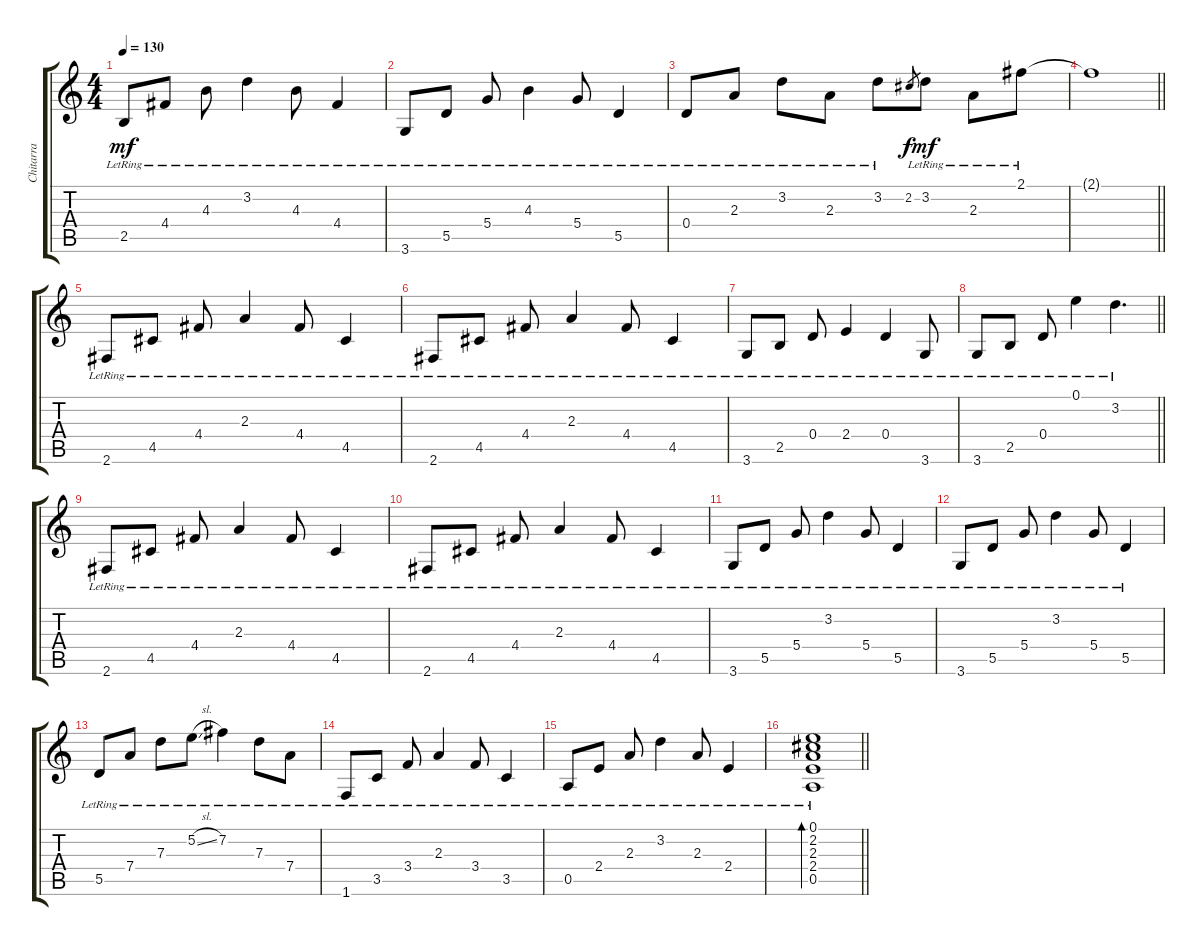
\track ("Chitarra" "Chitarra") {instrument acousticguitarsteel}
\staff {score tabs}
\tuning (E4 B3 G3 D3 A2 E2) {hide}
\ts (4 4)
\tempo 130
\clef g2
\ks c
2.5{lr}.8{dy mf} 4.4{lr}.8 4.3{lr}.8 3.2{lr}.4 4.3{lr}.8 4.4{lr}.4 |
3.6{lr}.8 5.5{lr}.8 5.4{lr}.8 4.3{lr}.4 5.4{lr}.8 5.5{lr}.4 |
0.4{lr}.8 2.3{lr}.8 3.2{lr}.8 2.3{lr}.8 3.2{lr}.8 2.2.8{gr dy f} 3.2{lr}.8{dy mf} 2.3{lr}.8 2.1{lr}.8 |
\barLineRight lightlight
2.1{t}.1 |
2.6{lr}.8 4.5{lr}.8 4.4{lr}.8 2.3{lr}.4 4.4{lr}.8 4.5{lr}.4 |
2.6{lr}.8 4.5{lr}.8 4.4{lr}.8 2.3{lr}.4 4.4{lr}.8 4.5{lr}.4 |
3.6{lr}.8 2.5{lr}.8 0.4{lr}.8 2.4{lr}.4 0.4{lr}.4 3.6{lr}.8 |
\barLineRight lightlight
3.6{lr}.8 2.5{lr}.8 0.4{lr}.8 0.1{lr}.4 3.2{lr}.4{d} |
2.6{lr}.8 4.5{lr}.8 4.4{lr}.8 2.3{lr}.4 4.4{lr}.8 4.5{lr}.4 |
2.6{lr}.8 4.5{lr}.8 4.4{lr}.8 2.3{lr}.4 4.4{lr}.8 4.5{lr}.4 |
3.6{lr}.8 5.5{lr}.8 5.4{lr}.8 3.2{lr}.4 5.4{lr}.8 5.5{lr}.4 |
3.6{lr}.8 5.5{lr}.8 5.4{lr}.8 3.2{lr}.4 5.4{lr}.8 5.5{lr}.4 |
5.5{lr}.8 7.4{lr}.8 7.3{lr}.8 5.2{sl lr}.8 7.2{lr}.4 7.3{lr}.8 7.4{lr}.8 |
1.6{lr}.8 3.5{lr}.8 3.4{lr}.8 2.3{lr}.4 3.4{lr}.8 3.5{lr}.4 |
0.5{lr}.8 2.4{lr}.8 2.3{lr}.8 3.2{lr}.4 2.3{lr}.8 2.4{lr}.4 |
\barLineRight lightlight
(0.1{lr} 2.2{lr} 2.3{lr} 2.4{lr} 0.5{lr}).1{bd 120}
